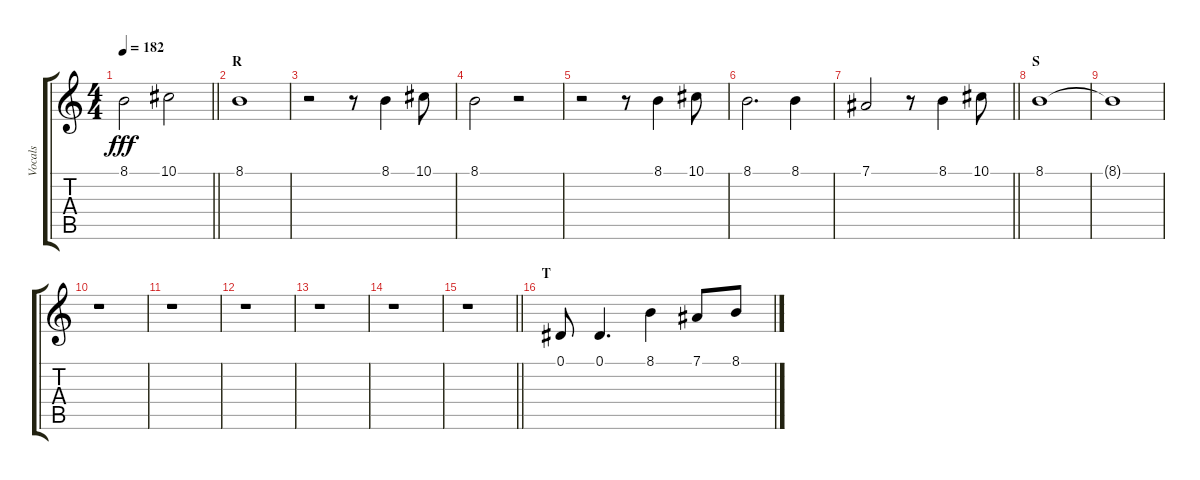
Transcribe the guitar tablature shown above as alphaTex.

\track ("Vocals" "Vocals") {instrument voiceoohs}
\staff {score tabs}
\tuning (Eb4 Bb3 Gb3 Db3 Ab2 Eb2) {hide}
\ts (4 4)
\tempo 182
\clef g2
\barLineRight lightlight
\ks c
8.1.2{dy fff} 10.1.2 |
\section ("" "R")
8.1.1 |
r.2 r.8 8.1.4 10.1.8 |
8.1.2 r.2 |
r.2 r.8 8.1.4 10.1.8 |
8.1.2{d} 8.1.4 |
\barLineRight lightlight
7.1.2 r.8 8.1.4 10.1.8 |
\section ("" "S")
8.1.1 |
8.1{t}.1 |
r.1 |
r.1 |
r.1 |
r.1 |
r.1 |
\barLineRight lightlight
r.1 |
\section ("" "T")
0.1.8 0.1.4{d} 8.1.4 7.1.8 8.1.8
